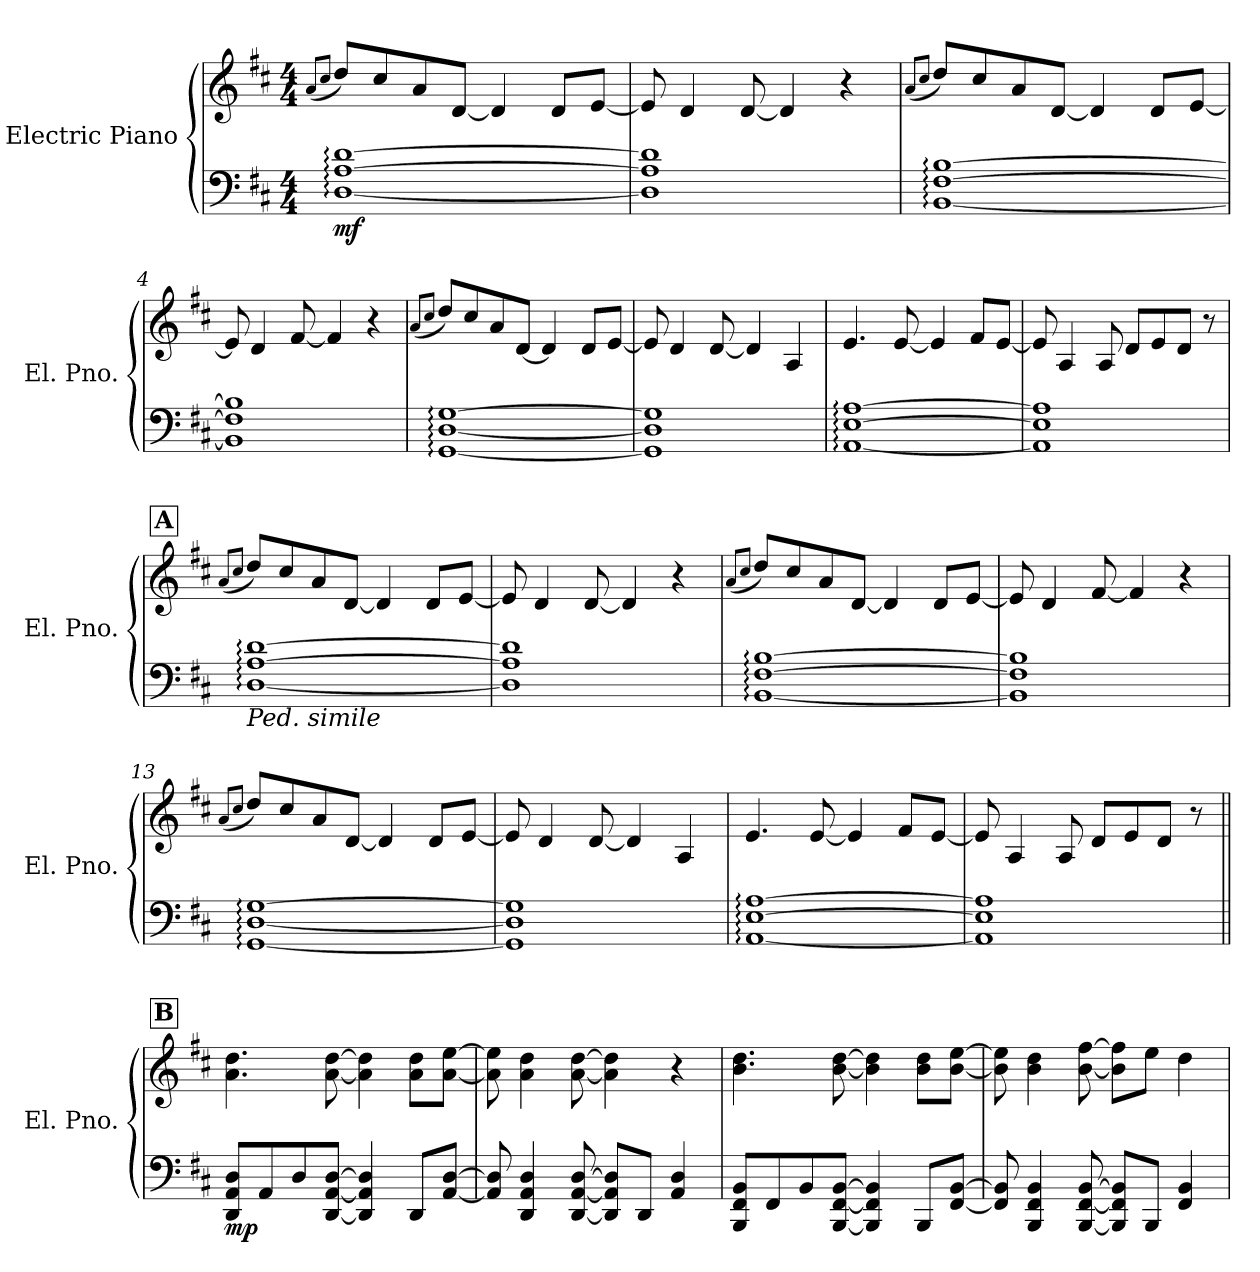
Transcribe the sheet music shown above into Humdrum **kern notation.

**kern	**kern	**dynam
*part1	*part1	*part1
*staff2	*staff1	*staff1/2
*I"Electric Piano	*	*
*I'El. Pno.	*	*
*clefF4	*clefG2	*
*k[f#c#]	*k[f#c#]	*
*M4/4	*M4/4	*
*MM96	*MM96	*
=1	=1	=1
.	(<8qa/L	.
.	8qcc#/J	.
!	!	!LO:DY:b=2
[1D: [1A: [1d:	8dd/L)	mf
.	8cc#/	.
.	8a/	.
.	[8d/J	.
.	4d/]	.
.	8d/L	.
.	[8e/J	.
=2	=2	=2
1D] 1A] 1d]	8e/]	.
.	4d/	.
.	[8d/	.
.	4d/]	.
.	4r	.
=3	=3	=3
.	(<8qa/L	.
.	8qcc#/J	.
[1BB: [1F#: [1B:	8dd/L)	.
.	8cc#/	.
.	8a/	.
.	[8d/J	.
.	4d/]	.
.	8d/L	.
.	[8e/J	.
=4	=4	=4
1BB] 1F#] 1B]	8e/]	.
.	4d/	.
.	[8f#/	.
.	4f#/]	.
.	4r	.
!!LO:LB:g=z
=5	=5	=5
.	(<8qa/L	.
.	8qcc#/J	.
[1GG: [1D: [1G:	8dd/L)	.
.	8cc#/	.
.	8a/	.
.	[8d/J	.
.	4d/]	.
.	8d/L	.
.	[8e/J	.
=6	=6	=6
1GG] 1D] 1G]	8e/]	.
.	4d/	.
.	[8d/	.
.	4d/]	.
.	4A/	.
=7	=7	=7
[1AA: [1E: [1A:	4.e/	.
.	[8e/	.
.	4e/]	.
.	8f#/L	.
.	[8e/J	.
=8	=8	=8
1AA] 1E] 1A]	8e/]	.
.	4A/	.
.	8A/	.
.	8d/L	.
.	8e/	.
.	8d/J	.
.	8r	.
!!LO:LB:g=z
!!LO:REH:place=s1:a:B:fs=14:t=A
=9	=9	=9
.	(<8qa/L	.
.	8qcc#/J	.
!LO:TX:b:i:t=Ped. simile	!	!
[1D: [1A: [1d:	8dd/L)	.
.	8cc#/	.
.	8a/	.
.	[8d/J	.
.	4d/]	.
.	8d/L	.
.	[8e/J	.
=10	=10	=10
1D] 1A] 1d]	8e/]	.
.	4d/	.
.	[8d/	.
.	4d/]	.
.	4r	.
=11	=11	=11
.	(<8qa/L	.
.	8qcc#/J	.
[1BB: [1F#: [1B:	8dd/L)	.
.	8cc#/	.
.	8a/	.
.	[8d/J	.
.	4d/]	.
.	8d/L	.
.	[8e/J	.
=12	=12	=12
1BB] 1F#] 1B]	8e/]	.
.	4d/	.
.	[8f#/	.
.	4f#/]	.
.	4r	.
!!LO:LB:g=z
=13	=13	=13
.	(<8qa/L	.
.	8qcc#/J	.
[1GG: [1D: [1G:	8dd/L)	.
.	8cc#/	.
.	8a/	.
.	[8d/J	.
.	4d/]	.
.	8d/L	.
.	[8e/J	.
=14	=14	=14
1GG] 1D] 1G]	8e/]	.
.	4d/	.
.	[8d/	.
.	4d/]	.
.	4A/	.
=15	=15	=15
[1AA: [1E: [1A:	4.e/	.
.	[8e/	.
.	4e/]	.
.	8f#/L	.
.	[8e/J	.
=16	=16	=16
1AA] 1E] 1A]	8e/]	.
.	4A/	.
.	8A/	.
.	8d/L	.
.	8e/	.
.	8d/J	.
.	8r	.
!!LO:LB:g=z
!!LO:REH:place=s1:a:B:fs=14:t=B
=17||	=17||	=17||
!	!	!LO:DY:b=2
8DD/ 8AA/ 8D/L	4.a\ 4.dd\	mp
8AA/	.	.
8D/	.	.
[8DD/ [8AA/ [8D/J	[8a\ [8dd\	.
4DD/] 4AA/] 4D/]	4a\] 4dd\]	.
8DD/L	8a\ 8dd\L	.
[8AA/ [8D/J	[8a\ [8ee\J	.
=18	=18	=18
8AA/] 8D/]	8a\] 8ee\]	.
4DD/ 4AA/ 4D/	4a\ 4dd\	.
[8DD/ [8AA/ [8D/	[8a\ [8dd\	.
8DD/] 8AA/] 8D/]L	4a\] 4dd\]	.
8DD/J	.	.
4AA/ 4D/	4r	.
=19	=19	=19
8BBB/ 8FF#/ 8BB/L	4.b\ 4.dd\	.
8FF#/	.	.
8BB/	.	.
[8BBB/ [8FF#/ [8BB/J	[8b\ [8dd\	.
4BBB/] 4FF#/] 4BB/]	4b\] 4dd\]	.
8BBB/L	8b\ 8dd\L	.
[8FF#/ [8BB/J	[8b\ [8ee\J	.
=20	=20	=20
8FF#/] 8BB/]	8b\] 8ee\]	.
4BBB/ 4FF#/ 4BB/	4b\ 4dd\	.
[8BBB/ [8FF#/ [8BB/	[8b\ [8ff#\	.
8BBB/] 8FF#/] 8BB/]L	8b\] 8ff#\]L	.
8BBB/J	8ee\J	.
4FF#/ 4BB/	4dd\	.
=	=	=
*-	*-	*-
